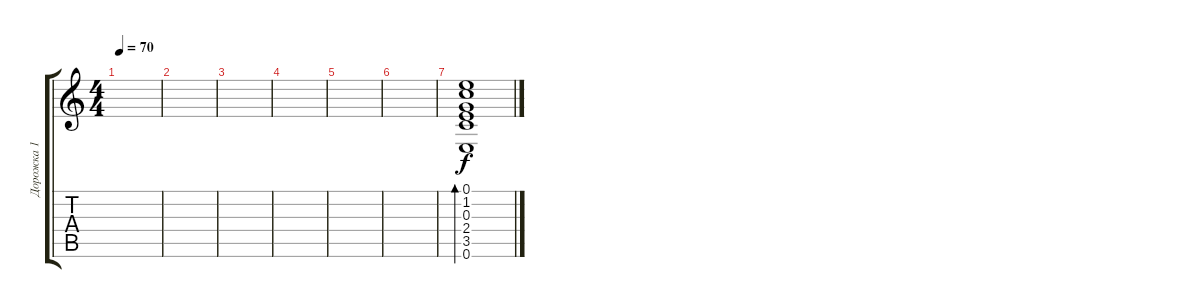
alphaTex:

\track ("Дорожка 1" "Дорожка 1") {instrument acousticguitarnylon}
\staff {score tabs}
\tuning (E4 B3 G3 D3 A2 E2) {hide}
\ts (4 4)
\tempo 70
\clef g2
\ks c
|
|
|
|
|
|
(0.1 1.2 0.3 2.4 3.5 0.6).1{bd 240}
